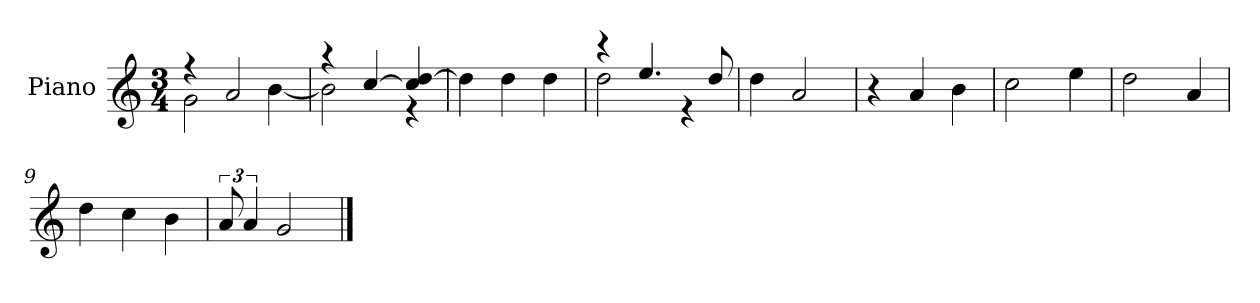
**kern
*part1
*staff1
*I"Piano
*I'P-no
*clefG2
*k[]
*M3/4
*MM175
=1
*^
4r	2g\
2a/	.
.	[4b\
=2	=2
4r	2b\]
[4cc/	.
4cc/] [4dd/	4r
*v	*v
=3
4dd\]
4dd\
4dd\
=4
*^
4r	2dd\
4.ee/	.
.	4r
8dd/	.
*v	*v
=5
4dd\
2a/
=6
4r
4a/
4b\
=7
2cc\
4ee\
=8
2dd\
4a/
=9
4dd\
4cc\
4b\
=10
12a/
6a/
2g/
==
*-
